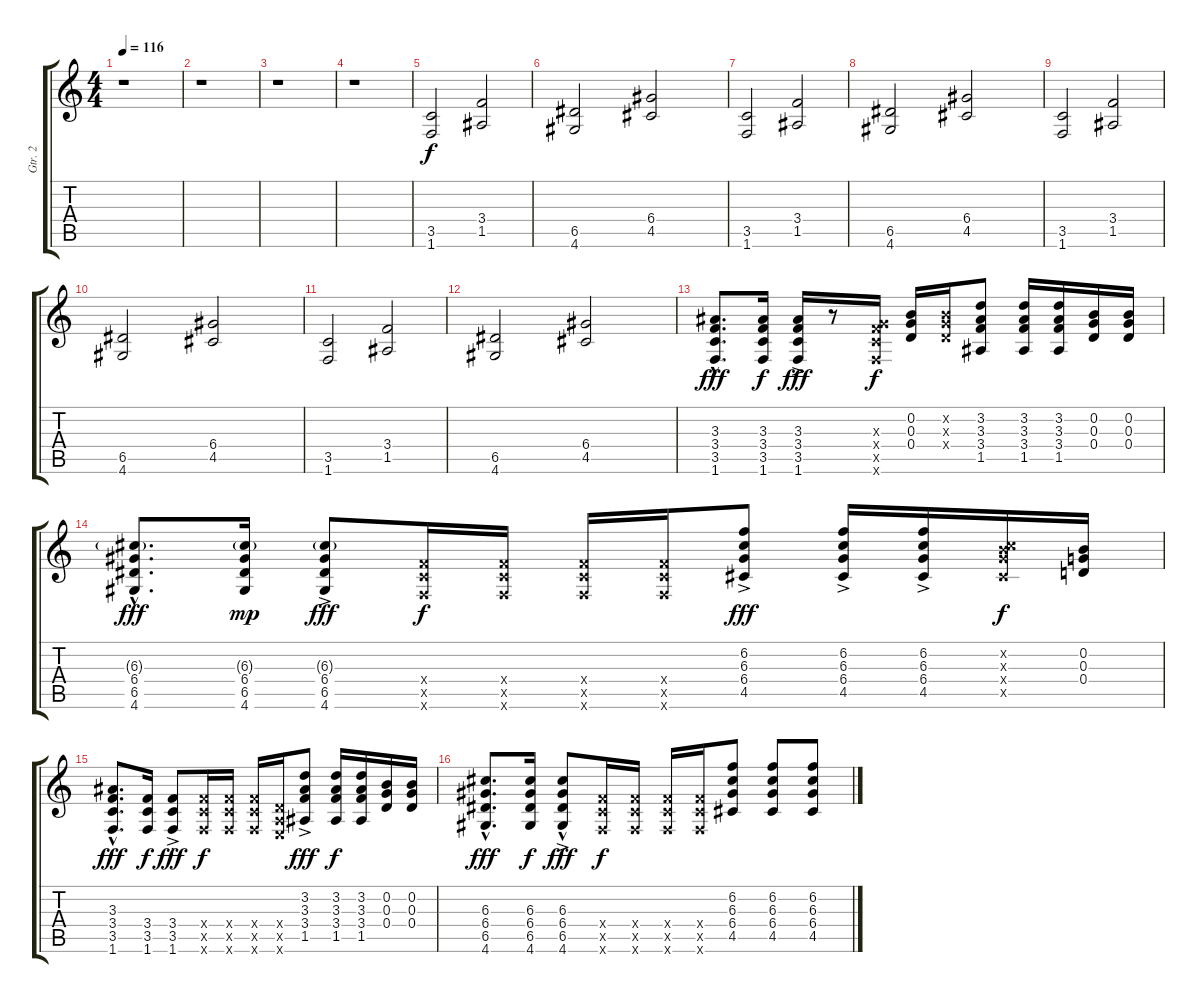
\track ("Gtr. 2" "Gtr. 2") {instrument distortionguitar}
\staff {score tabs}
\tuning (E4 B3 G3 D3 A2 E2) {hide}
\ts (4 4)
\tempo 116
\clef g2
\ks c
r.1{dy f} |
r.1 |
r.1 |
r.1 |
(3.5 1.6).2 (3.4 1.5).2 |
(6.5 4.6).2 (6.4 4.5).2 |
(3.5 1.6).2 (3.4 1.5).2 |
(6.5 4.6).2 (6.4 4.5).2 |
(3.5 1.6).2 (3.4 1.5).2 |
(6.5 4.6).2 (6.4 4.5).2 |
(3.5 1.6).2 (3.4 1.5).2 |
(6.5 4.6).2 (6.4 4.5).2 |
(3.3{hac} 3.4{hac} 3.5{hac} 1.6{hac}).8{d dy fff} (3.3 3.4 3.5 1.6).16{dy f} (3.3 3.4{ac} 3.5 1.6).16{dy fff} r.8 (0.3{x} 3.4{x} 3.5{x} 1.6{x}).16{dy f} (0.2 0.3 0.4).16 (0.2{x} 0.3{x} 0.4{x}).16 (3.2 3.3 3.4 1.5).8 (3.2 3.3 3.4 1.5).16 (3.2 3.3 3.4 1.5).16 (0.2 0.3 0.4).16 (0.2 0.3 0.4).16 |
(6.3{g hac} 6.4{hac} 6.5{hac} 4.6{hac}).8{d dy fff} (6.3{g} 6.4 6.5 4.6).16{dy mp} (6.3{g} 6.4 6.5 4.6{ac}).8{dy fff} (3.4{x} 3.5{x} 1.6{x}).16{dy f} (3.4{x} 3.5{x} 1.6{x}).16 (3.4{x} 3.5{x} 1.6{x}).16 (3.4{x} 3.5{x} 1.6{x}).16 (6.2 6.3{ac} 6.4 4.5).8{dy fff} (6.2 6.3 6.4 4.5{ac}).16 (6.2 6.3 6.4{ac} 4.5).16 (0.2{x} 6.3{x} 6.4{x} 4.5{x}).16{dy f} (0.2 0.3 0.4).16 |
(3.3{hac} 3.4{hac} 3.5{hac} 1.6{hac}).8{d dy fff} (3.4 3.5 1.6).16{dy f} (3.4{ac} 3.5 1.6{st}).8{dy fff} (3.4{x} 3.5{x} 1.6{x}).16{dy f} (3.4{x} 3.5{x} 1.6{x}).16 (3.4{x} 3.5{x} 1.6{x}).16 (0.4{x} 0.5{x} 0.6{x}).16 (3.2 3.3{ac} 3.4 1.5).8{dy fff} (3.2 3.3 3.4 1.5).16{dy f} (3.2 3.3 3.4 1.5).16 (0.2 0.3 0.4).16 (0.2 0.3 0.4).16 |
(6.3{hac} 6.4{hac} 6.5{hac} 4.6{hac}).8{d dy fff} (6.3 6.4 6.5 4.6).16{dy f} (6.3 6.4{hac} 6.5 4.6{ac}).8{dy fff} (3.4{x} 3.5{x} 1.6{x}).16{dy f} (3.4{x} 3.5{x} 1.6{x}).16 (3.4{x} 3.5{x} 1.6{x}).16 (3.4{x} 3.5{x} 1.6{x}).16 (6.2 6.3 6.4 4.5).8 (6.2 6.3 6.4 4.5).8 (6.2 6.3 6.4 4.5).8
